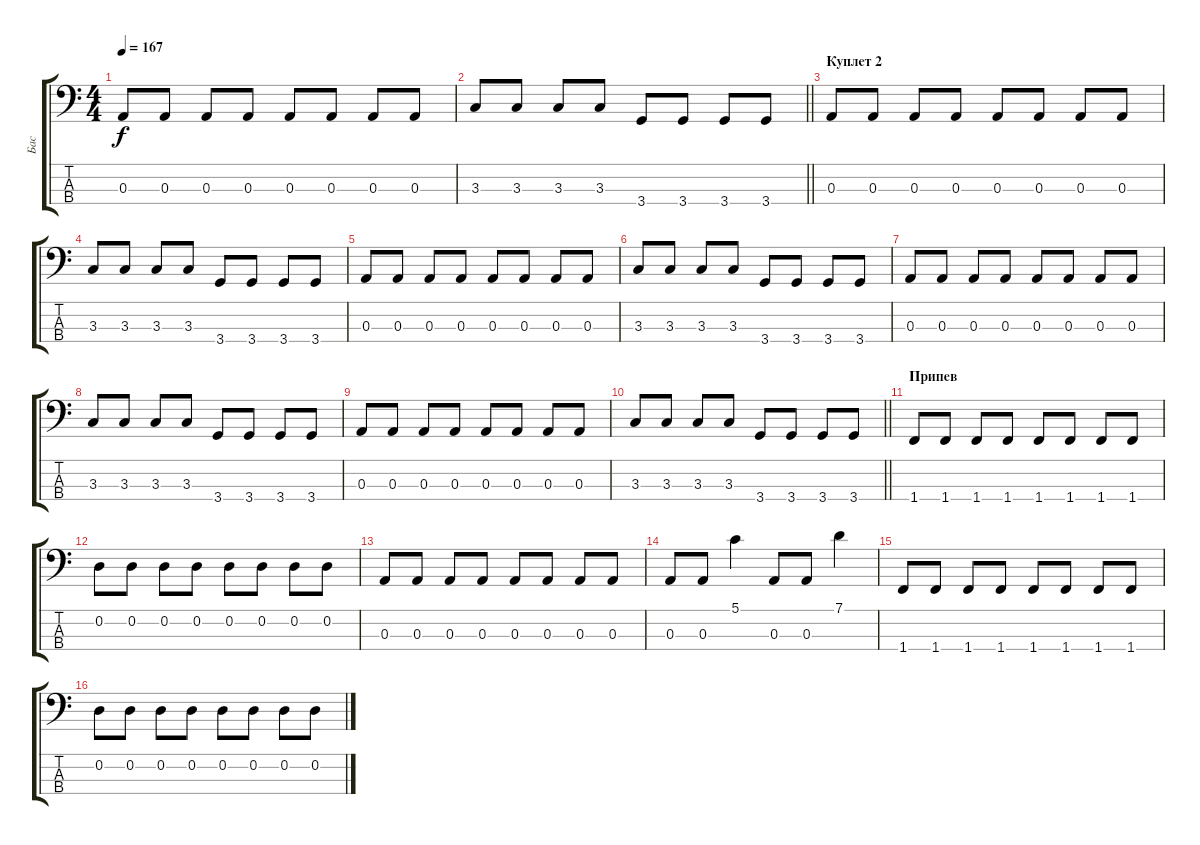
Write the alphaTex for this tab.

\track ("Бас" "Бас") {instrument electricbassfinger}
\staff {score tabs}
\tuning (G2 D2 A1 E1) {hide}
\ts (4 4)
\tempo 167
\clef f4
\ks c
0.3.8{dy f} 0.3.8 0.3.8 0.3.8 0.3.8 0.3.8 0.3.8 0.3.8 |
\barLineRight lightlight
3.3.8 3.3.8 3.3.8 3.3.8 3.4.8 3.4.8 3.4.8 3.4.8 |
\section ("" "Куплет 2")
0.3.8 0.3.8 0.3.8 0.3.8 0.3.8 0.3.8 0.3.8 0.3.8 |
3.3.8 3.3.8 3.3.8 3.3.8 3.4.8 3.4.8 3.4.8 3.4.8 |
0.3.8 0.3.8 0.3.8 0.3.8 0.3.8 0.3.8 0.3.8 0.3.8 |
3.3.8 3.3.8 3.3.8 3.3.8 3.4.8 3.4.8 3.4.8 3.4.8 |
0.3.8 0.3.8 0.3.8 0.3.8 0.3.8 0.3.8 0.3.8 0.3.8 |
3.3.8 3.3.8 3.3.8 3.3.8 3.4.8 3.4.8 3.4.8 3.4.8 |
0.3.8 0.3.8 0.3.8 0.3.8 0.3.8 0.3.8 0.3.8 0.3.8 |
\barLineRight lightlight
3.3.8 3.3.8 3.3.8 3.3.8 3.4.8 3.4.8 3.4.8 3.4.8 |
\section ("" "Припев")
1.4.8 1.4.8 1.4.8 1.4.8 1.4.8 1.4.8 1.4.8 1.4.8 |
0.2.8 0.2.8 0.2.8 0.2.8 0.2.8 0.2.8 0.2.8 0.2.8 |
0.3.8 0.3.8 0.3.8 0.3.8 0.3.8 0.3.8 0.3.8 0.3.8 |
0.3.8 0.3.8 5.1.4 0.3.8 0.3.8 7.1.4 |
1.4.8 1.4.8 1.4.8 1.4.8 1.4.8 1.4.8 1.4.8 1.4.8 |
0.2.8 0.2.8 0.2.8 0.2.8 0.2.8 0.2.8 0.2.8 0.2.8
